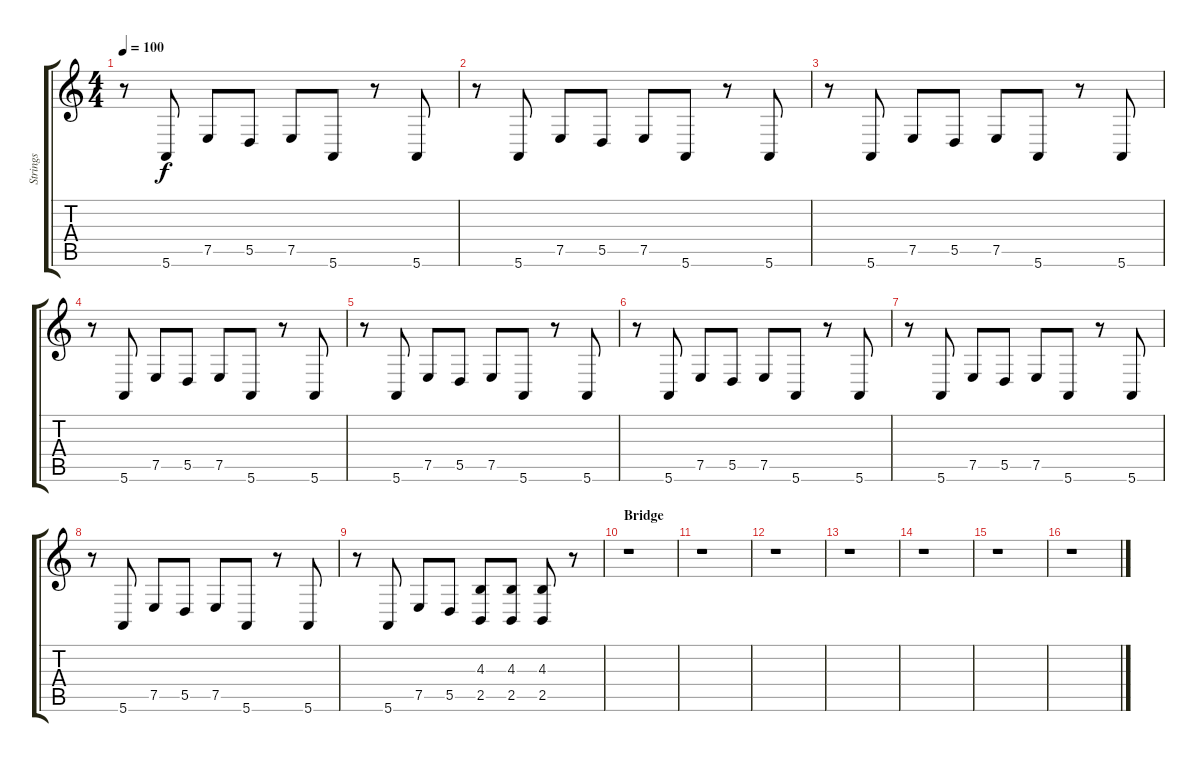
\track ("Strings" "Strings") {instrument stringensemble1}
\staff {score tabs}
\tuning (E4 B3 G3 D3 A2 E2) {hide}
\ts (4 4)
\tempo 100
\clef g2
\ks c
r.8{dy f} 5.6.8 7.5.8 5.5.8 7.5.8 5.6.8 r.8 5.6.8 |
r.8 5.6.8 7.5.8 5.5.8 7.5.8 5.6.8 r.8 5.6.8 |
r.8 5.6.8 7.5.8 5.5.8 7.5.8 5.6.8 r.8 5.6.8 |
r.8 5.6.8 7.5.8 5.5.8 7.5.8 5.6.8 r.8 5.6.8 |
r.8 5.6.8 7.5.8 5.5.8 7.5.8 5.6.8 r.8 5.6.8 |
r.8 5.6.8 7.5.8 5.5.8 7.5.8 5.6.8 r.8 5.6.8 |
r.8 5.6.8 7.5.8 5.5.8 7.5.8 5.6.8 r.8 5.6.8 |
r.8 5.6.8 7.5.8 5.5.8 7.5.8 5.6.8 r.8 5.6.8 |
r.8 5.6.8 7.5.8 5.5.8 (4.3 2.5).8 (4.3 2.5).8 (4.3 2.5).8 r.8 |
\section ("" "Bridge")
r.1 |
r.1 |
r.1 |
r.1 |
r.1 |
r.1 |
r.1
